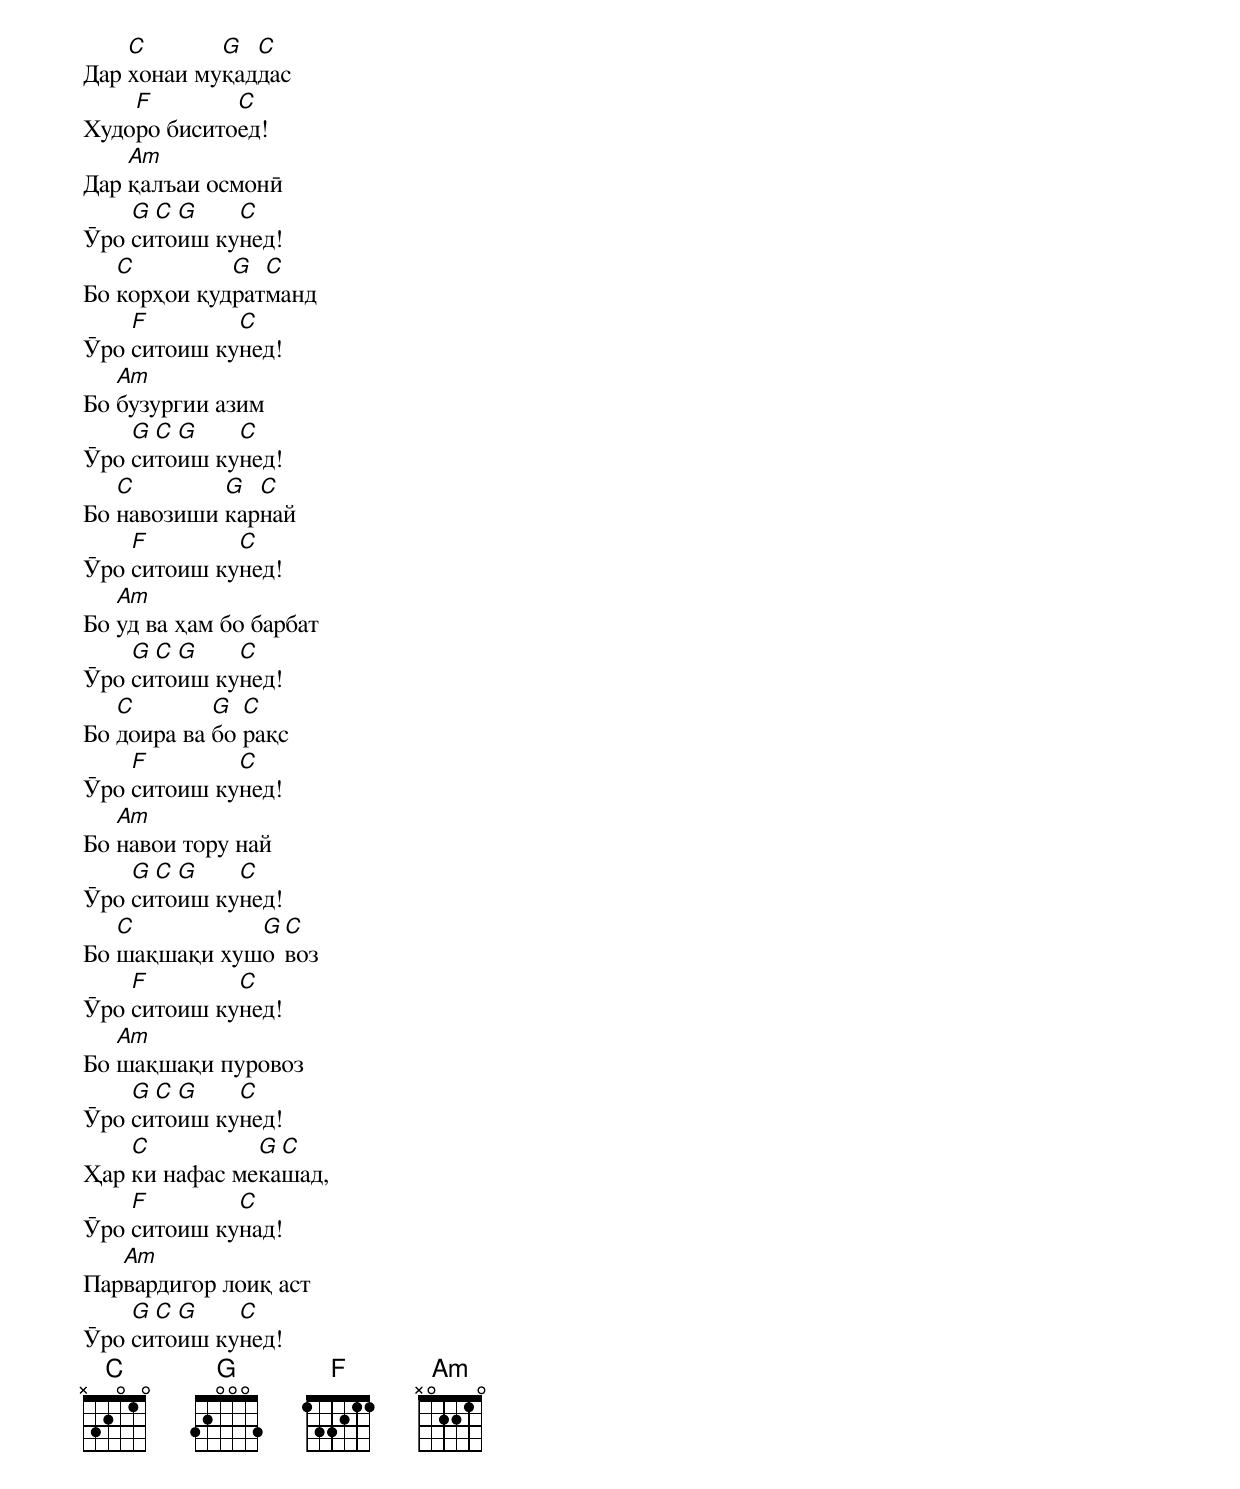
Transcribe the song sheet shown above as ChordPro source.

Дар [C]хонаи му[G]қад[C]дас
Худо[F]ро бисито[C]ед!
Дар [Am]қалъаи осмонӣ
Ӯро [G]си[C]то[G]иш ку[C]нед!
Бо [C]корҳои қуд[G]рат[C]манд
Ӯро [F]ситоиш ку[C]нед!
Бо [Am]бузургии азим
Ӯро [G]си[C]то[G]иш ку[C]нед!
Бо [C]навозиши [G]кар[C]най
Ӯро [F]ситоиш ку[C]нед!
Бо [Am]уд ва ҳам бо барбат
Ӯро [G]си[C]то[G]иш ку[C]нед!
Бо [C]доира ва [G]бо [C]рақс
Ӯро [F]ситоиш ку[C]нед!
Бо [Am]навои тору най
Ӯро [G]си[C]то[G]иш ку[C]нед!
Бо [C]шақшақи хуш[G]о[C]воз
Ӯро [F]ситоиш ку[C]нед!
Бо [Am]шақшақи пуровоз
Ӯро [G]си[C]то[G]иш ку[C]нед!
Ҳар [C]ки нафас ме[G]ка[C]шад,
Ӯро [F]ситоиш ку[C]над!
Пар[Am]вардигор лоиқ аст
Ӯро [G]си[C]то[G]иш ку[C]нед!
